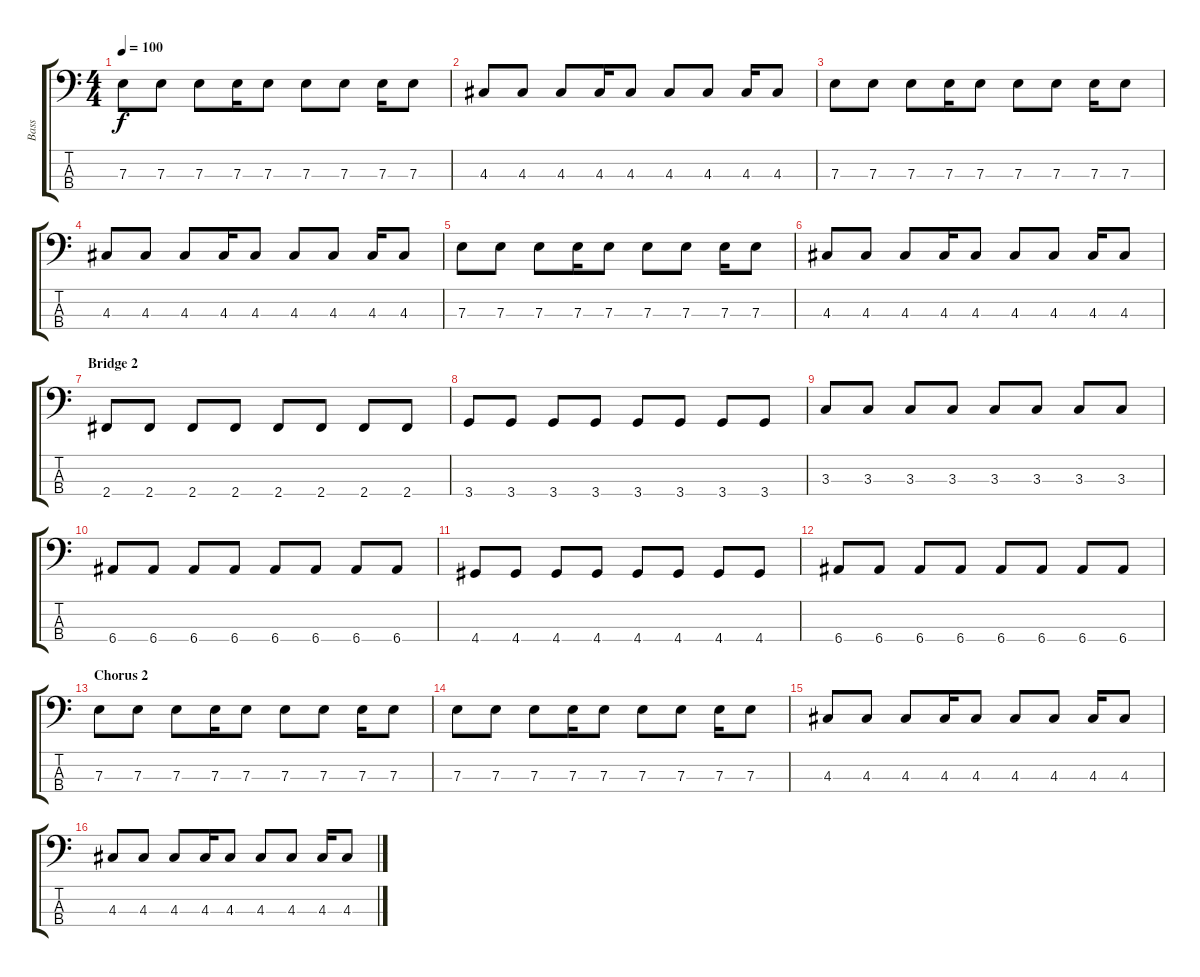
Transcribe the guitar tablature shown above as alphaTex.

\track ("Bass" "Bass") {instrument electricbassfinger}
\staff {score tabs}
\tuning (G2 D2 A1 E1) {hide}
\ts (4 4)
\tempo 100
\clef f4
\ks c
7.3.8{dy f} 7.3.8 7.3.8 7.3.16 7.3.8 7.3.8 7.3.8 7.3.16 7.3.8 |
4.3.8 4.3.8 4.3.8 4.3.16 4.3.8 4.3.8 4.3.8 4.3.16 4.3.8 |
7.3.8 7.3.8 7.3.8 7.3.16 7.3.8 7.3.8 7.3.8 7.3.16 7.3.8 |
4.3.8 4.3.8 4.3.8 4.3.16 4.3.8 4.3.8 4.3.8 4.3.16 4.3.8 |
7.3.8 7.3.8 7.3.8 7.3.16 7.3.8 7.3.8 7.3.8 7.3.16 7.3.8 |
4.3.8 4.3.8 4.3.8 4.3.16 4.3.8 4.3.8 4.3.8 4.3.16 4.3.8 |
\section ("" "Bridge 2")
2.4.8 2.4.8 2.4.8 2.4.8 2.4.8 2.4.8 2.4.8 2.4.8 |
3.4.8 3.4.8 3.4.8 3.4.8 3.4.8 3.4.8 3.4.8 3.4.8 |
3.3.8 3.3.8 3.3.8 3.3.8 3.3.8 3.3.8 3.3.8 3.3.8 |
6.4.8 6.4.8 6.4.8 6.4.8 6.4.8 6.4.8 6.4.8 6.4.8 |
4.4.8 4.4.8 4.4.8 4.4.8 4.4.8 4.4.8 4.4.8 4.4.8 |
6.4.8 6.4.8 6.4.8 6.4.8 6.4.8 6.4.8 6.4.8 6.4.8 |
\section ("" "Chorus 2")
7.3.8 7.3.8 7.3.8 7.3.16 7.3.8 7.3.8 7.3.8 7.3.16 7.3.8 |
7.3.8 7.3.8 7.3.8 7.3.16 7.3.8 7.3.8 7.3.8 7.3.16 7.3.8 |
4.3.8 4.3.8 4.3.8 4.3.16 4.3.8 4.3.8 4.3.8 4.3.16 4.3.8 |
4.3.8 4.3.8 4.3.8 4.3.16 4.3.8 4.3.8 4.3.8 4.3.16 4.3.8
